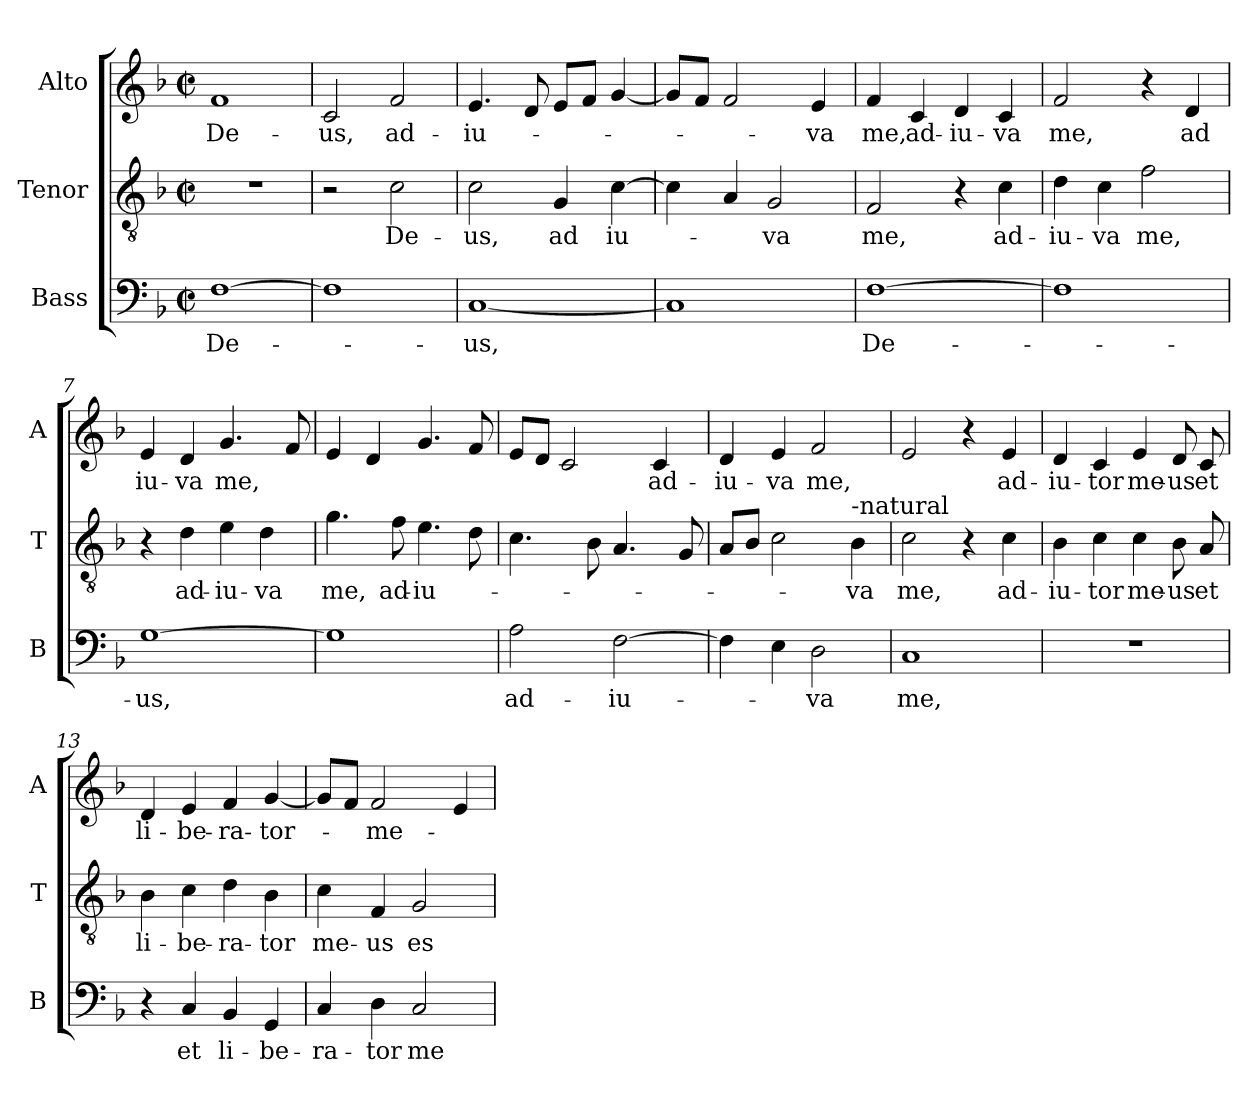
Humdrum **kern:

**kern	**text	**kern	**text	**kern	**text
*part3	*part3	*part2	*part2	*part1	*part1
*staff3	*staff3	*staff2	*staff2	*staff1	*staff1
*I"Bass	*	*I"Tenor	*	*I"Alto	*
*I'B	*	*I'T	*	*I'A	*
*clefF4	*	*clefGv2	*	*clefG2	*
*k[b-]	*	*k[b-]	*	*k[b-]	*
*F:	*	*F:	*	*F:	*
*M2/2	*	*M2/2	*	*M2/2	*
*met(c|)	*	*met(c|)	*	*met(c|)	*
=1	=1	=1	=1	=1	=1
!	!LO:LY:b	!	!	!	!LO:LY:b
[1F	De-	1r	.	1f	De-
=2	=2	=2	=2	=2	=2
!	!	!	!	!	!LO:LY:b
1F]	.	2r	.	2c/	-us,
!	!	!	!LO:LY:b	!	!LO:LY:b
.	.	2c\	De-	2f/	ad-
=3	=3	=3	=3	=3	=3
!	!LO:LY:b	!	!LO:LY:b	!	!LO:LY:b
[1C	-us,	2c\	-us,	4.e/	-iu-
.	.	.	.	8d/	.
!	!	!	!LO:LY:b	!	!
.	.	4G/	ad	8e/L	.
.	.	.	.	8f/J	.
!	!	!	!LO:LY:b	!	!
.	.	[4c\	iu-	[4g/	.
=4	=4	=4	=4	=4	=4
1C]	.	4c\]	.	8g/L]	.
.	.	.	.	8f/J	.
.	.	4A/	.	2f/	.
!	!	!	!LO:LY:b	!	!
.	.	2G/	-va	.	.
!	!	!	!	!	!LO:LY:b
.	.	.	.	4e/	-va
!!LO:LB:g=z
=5	=5	=5	=5	=5	=5
!	!LO:LY:b	!	!LO:LY:b	!	!LO:LY:b
[1F	De-	2F/	me,	4f/	me,
!	!	!	!	!	!LO:LY:b
.	.	.	.	4c/	ad-
!	!	!	!	!	!LO:LY:b
.	.	4r	.	4d/	-iu-
!	!	!	!LO:LY:b	!	!LO:LY:b
.	.	4c\	ad-	4c/	-va
=6	=6	=6	=6	=6	=6
!	!	!	!LO:LY:b	!	!LO:LY:b
1F]	.	4d\	-iu-	2f/	me,
!	!	!	!LO:LY:b	!	!
.	.	4c\	-va	.	.
!	!	!	!LO:LY:b	!	!
.	.	2f\	me,	4r	.
!	!	!	!	!	!LO:LY:b
.	.	.	.	4d/	ad
=7	=7	=7	=7	=7	=7
!	!LO:LY:b	!	!	!	!LO:LY:b
[1G	-us,	4r	.	4e/	iu-
!	!	!	!LO:LY:b	!	!LO:LY:b
.	.	4d\	ad-	4d/	-va
!	!	!	!LO:LY:b	!	!LO:LY:b
.	.	4e\	-iu-	4.g/	me,
!	!	!	!LO:LY:b	!	!
.	.	4d\	-va	.	.
.	.	.	.	8f/	.
=8	=8	=8	=8	=8	=8
!	!	!	!LO:LY:b	!	!
1G]	.	4.g\	me,	4e/	.
.	.	.	.	4d/	.
!	!	!	!LO:LY:b	!	!
.	.	8f\	ad-	.	.
!	!	!	!LO:LY:b	!	!
.	.	4.e\	-iu-	4.g/	.
.	.	8d\	.	8f/	.
=9	=9	=9	=9	=9	=9
!	!LO:LY:b	!	!	!	!
2A\	ad-	4.c\	.	8e/L	.
.	.	.	.	8d/J	.
.	.	.	.	2c/	.
.	.	8B-\	.	.	.
!	!LO:LY:b	!	!	!	!
[2F\	-iu-	4.A/	.	.	.
!	!	!	!	!	!LO:LY:b
.	.	.	.	4c/	ad-
.	.	8G/	.	.	.
!!LO:LB:g=z
=10	=10	=10	=10	=10	=10
!	!	!	!	!	!LO:LY:b
4F\]	.	8A/L	.	4d/	-iu-
.	.	8B-/J	.	.	.
!	!	!	!	!	!LO:LY:b
4E\	.	2c\	.	4e/	-va
!	!LO:LY:b	!	!	!	!LO:LY:b
2D\	-va	.	.	2f/	me,
!	!	!LO:TX:a:t=-natural	!	!	!
!	!	!	!LO:LY:b	!	!
.	.	4B-\	-va	.	.
=11	=11	=11	=11	=11	=11
!	!LO:LY:b	!	!LO:LY:b	!	!
1C	me,	2c\	me,	2e/	.
.	.	4r	.	4r	.
!	!	!	!LO:LY:b	!	!LO:LY:b
.	.	4c\	ad-	4e/	ad-
=12	=12	=12	=12	=12	=12
!	!	!	!LO:LY:b	!	!LO:LY:b
1r	.	4B-\	-iu-	4d/	-iu-
!	!	!	!LO:LY:b	!	!LO:LY:b
.	.	4c\	-tor	4c/	-tor
!	!	!	!LO:LY:b	!	!LO:LY:b
.	.	4c\	me-	4e/	me-
!	!	!	!LO:LY:b	!	!LO:LY:b
.	.	8B-\	-us	8d/	-us
!	!	!	!LO:LY:b	!	!LO:LY:b
.	.	8A/	et	8c/	et
=13	=13	=13	=13	=13	=13
!	!	!	!LO:LY:b	!	!LO:LY:b
4r	.	4B-\	li-	4d/	li-
!	!LO:LY:b	!	!LO:LY:b	!	!LO:LY:b
4C/	et	4c\	-be-	4e/	-be-
!	!LO:LY:b	!	!LO:LY:b	!	!LO:LY:b
4BB-/	li-	4d\	-ra-	4f/	-ra-
!	!LO:LY:b	!	!LO:LY:b	!	!LO:LY:b
4GG/	-be-	4B-\	-tor	[4g/	-tor-
=14	=14	=14	=14	=14	=14
!	!LO:LY:b	!	!LO:LY:b	!	!
4C/	-ra-	4c\	me-	8g/L]	.
.	.	.	.	8f/J	.
!	!LO:LY:b	!	!LO:LY:b	!	!LO:LY:b
4D\	-tor	4F/	-us	2f/	-me-
!	!LO:LY:b	!	!LO:LY:b	!	!
2C/	me-	2G/	es-	.	.
.	.	.	.	4e/	.
=	=	=	=	=	=
*-	*-	*-	*-	*-	*-
